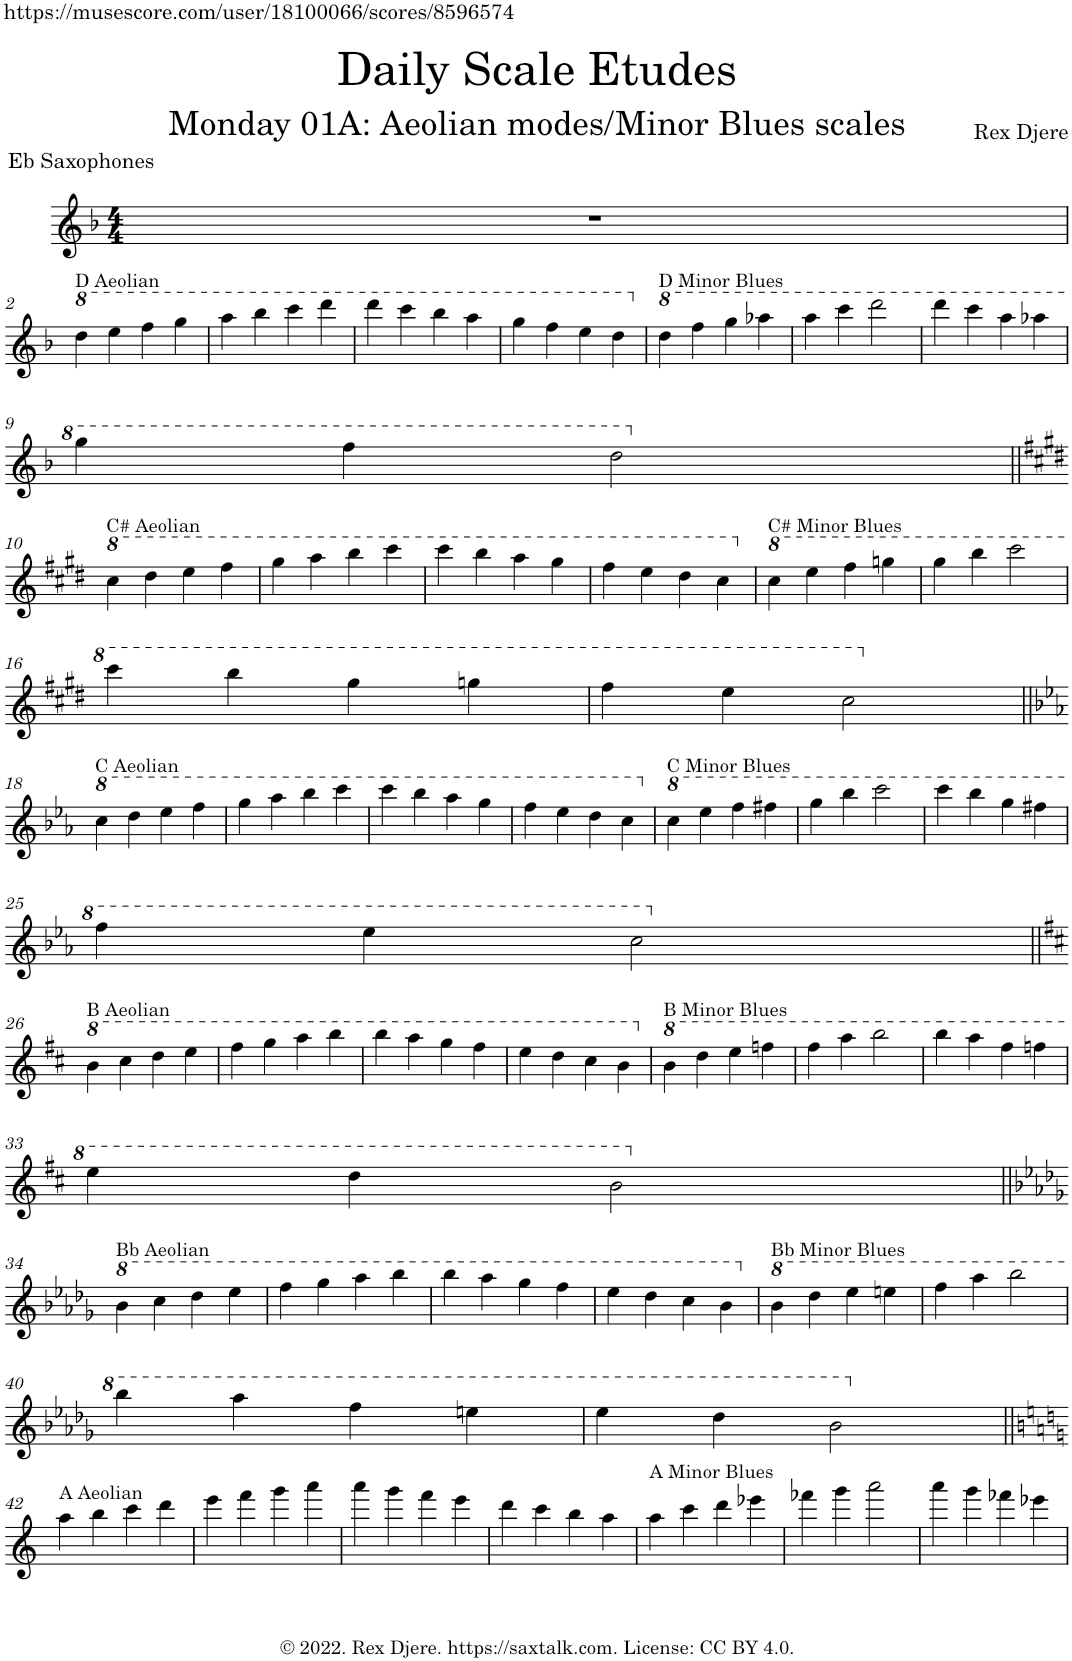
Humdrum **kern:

**kern
*part1
*staff1
*I"Alto Saxophone
*I'A. Sax.
*clefG2
*Trd5c9
*k[b-]
*M4/4
=1
1r
!!LO:LB:g=z
=2
*k[b-]
*8va
!LO:TX:a:t=D Aeolian
4ddd\
4eee\
4fff\
4ggg\
=3
4aaa\
4bbb-\
4cccc\
4dddd\
=4
4dddd\
4cccc\
4bbb-\
4aaa\
=5
4ggg\
4fff\
4eee\
4ddd\
=6
*X8va
*8va
!LO:TX:a:t=D Minor Blues
4ddd\
4fff\
4ggg\
4aaa-X\
=7
4aaa\
4cccc\
2dddd\
=8
4dddd\
4cccc\
4aaa\
4aaa-X\
!!LO:LB:g=z
=9
4ggg\
4fff\
2ddd\
!!LO:LB:g=z
=10||
*k[f#c#g#d#]
*X8va
*8va
!LO:TX:a:t=C# Aeolian
4ccc#\
4ddd#\
4eee\
4fff#\
=11
4ggg#\
4aaa\
4bbb\
4cccc#\
=12
4cccc#\
4bbb\
4aaa\
4ggg#\
=13
4fff#\
4eee\
4ddd#\
4ccc#\
=14
*X8va
*8va
!LO:TX:a:t=C# Minor Blues
4ccc#\
4eee\
4fff#\
4gggn\
=15
4ggg#\
4bbb\
2cccc#\
!!LO:LB:g=z
=16
4cccc#\
4bbb\
4ggg#\
4gggn\
=17
4fff#\
4eee\
2ccc#\
!!LO:LB:g=z
=18||
*k[b-e-a-]
*X8va
*8va
!LO:TX:a:t=C Aeolian
4ccc\
4ddd\
4eee-\
4fff\
=19
4ggg\
4aaa-\
4bbb-\
4cccc\
=20
4cccc\
4bbb-\
4aaa-\
4ggg\
=21
4fff\
4eee-\
4ddd\
4ccc\
=22
*X8va
*8va
!LO:TX:a:t=C Minor Blues
4ccc\
4eee-\
4fff\
4fff#X\
=23
4ggg\
4bbb-\
2cccc\
=24
4cccc\
4bbb-\
4ggg\
4fff#X\
!!LO:LB:g=z
=25
4fff\
4eee-\
2ccc\
!!LO:LB:g=z
=26||
*k[f#c#]
*X8va
*8va
!LO:TX:a:t=B Aeolian
4bb\
4ccc#\
4ddd\
4eee\
=27
4fff#\
4ggg\
4aaa\
4bbb\
=28
4bbb\
4aaa\
4ggg\
4fff#\
=29
4eee\
4ddd\
4ccc#\
4bb\
=30
*X8va
*8va
!LO:TX:a:t=B Minor Blues
4bb\
4ddd\
4eee\
4fffn\
=31
4fff#\
4aaa\
2bbb\
=32
4bbb\
4aaa\
4fff#\
4fffn\
!!LO:LB:g=z
=33
4eee\
4ddd\
2bb\
!!LO:LB:g=z
=34||
*k[b-e-a-d-g-]
*X8va
*8va
!LO:TX:a:t=Bb Aeolian
4bb-\
4ccc\
4ddd-\
4eee-\
=35
4fff\
4ggg-\
4aaa-\
4bbb-\
=36
4bbb-\
4aaa-\
4ggg-\
4fff\
=37
4eee-\
4ddd-\
4ccc\
4bb-\
=38
*X8va
*8va
!LO:TX:a:t=Bb Minor Blues
4bb-\
4ddd-\
4eee-\
4eeen\
=39
4fff\
4aaa-\
2bbb-\
!!LO:LB:g=z
=40
4bbb-\
4aaa-\
4fff\
4eeen\
=41
4eee-\
4ddd-\
2bb-\
!!LO:LB:g=z
=42||
*k[]
*X8va
!LO:TX:a:t=A Aeolian
4aa\
4bb\
4ccc\
4ddd\
=43
4eee\
4fff\
4ggg\
4aaa\
=44
4aaa\
4ggg\
4fff\
4eee\
=45
4ddd\
4ccc\
4bb\
4aa\
=46
!LO:TX:a:t=A Minor Blues
4aa\
4ccc\
4ddd\
4eee-X\
=47
4fff-X\
4ggg\
2aaa\
=48
4aaa\
4ggg\
4fff-X\
4eee-X\
=
*-
